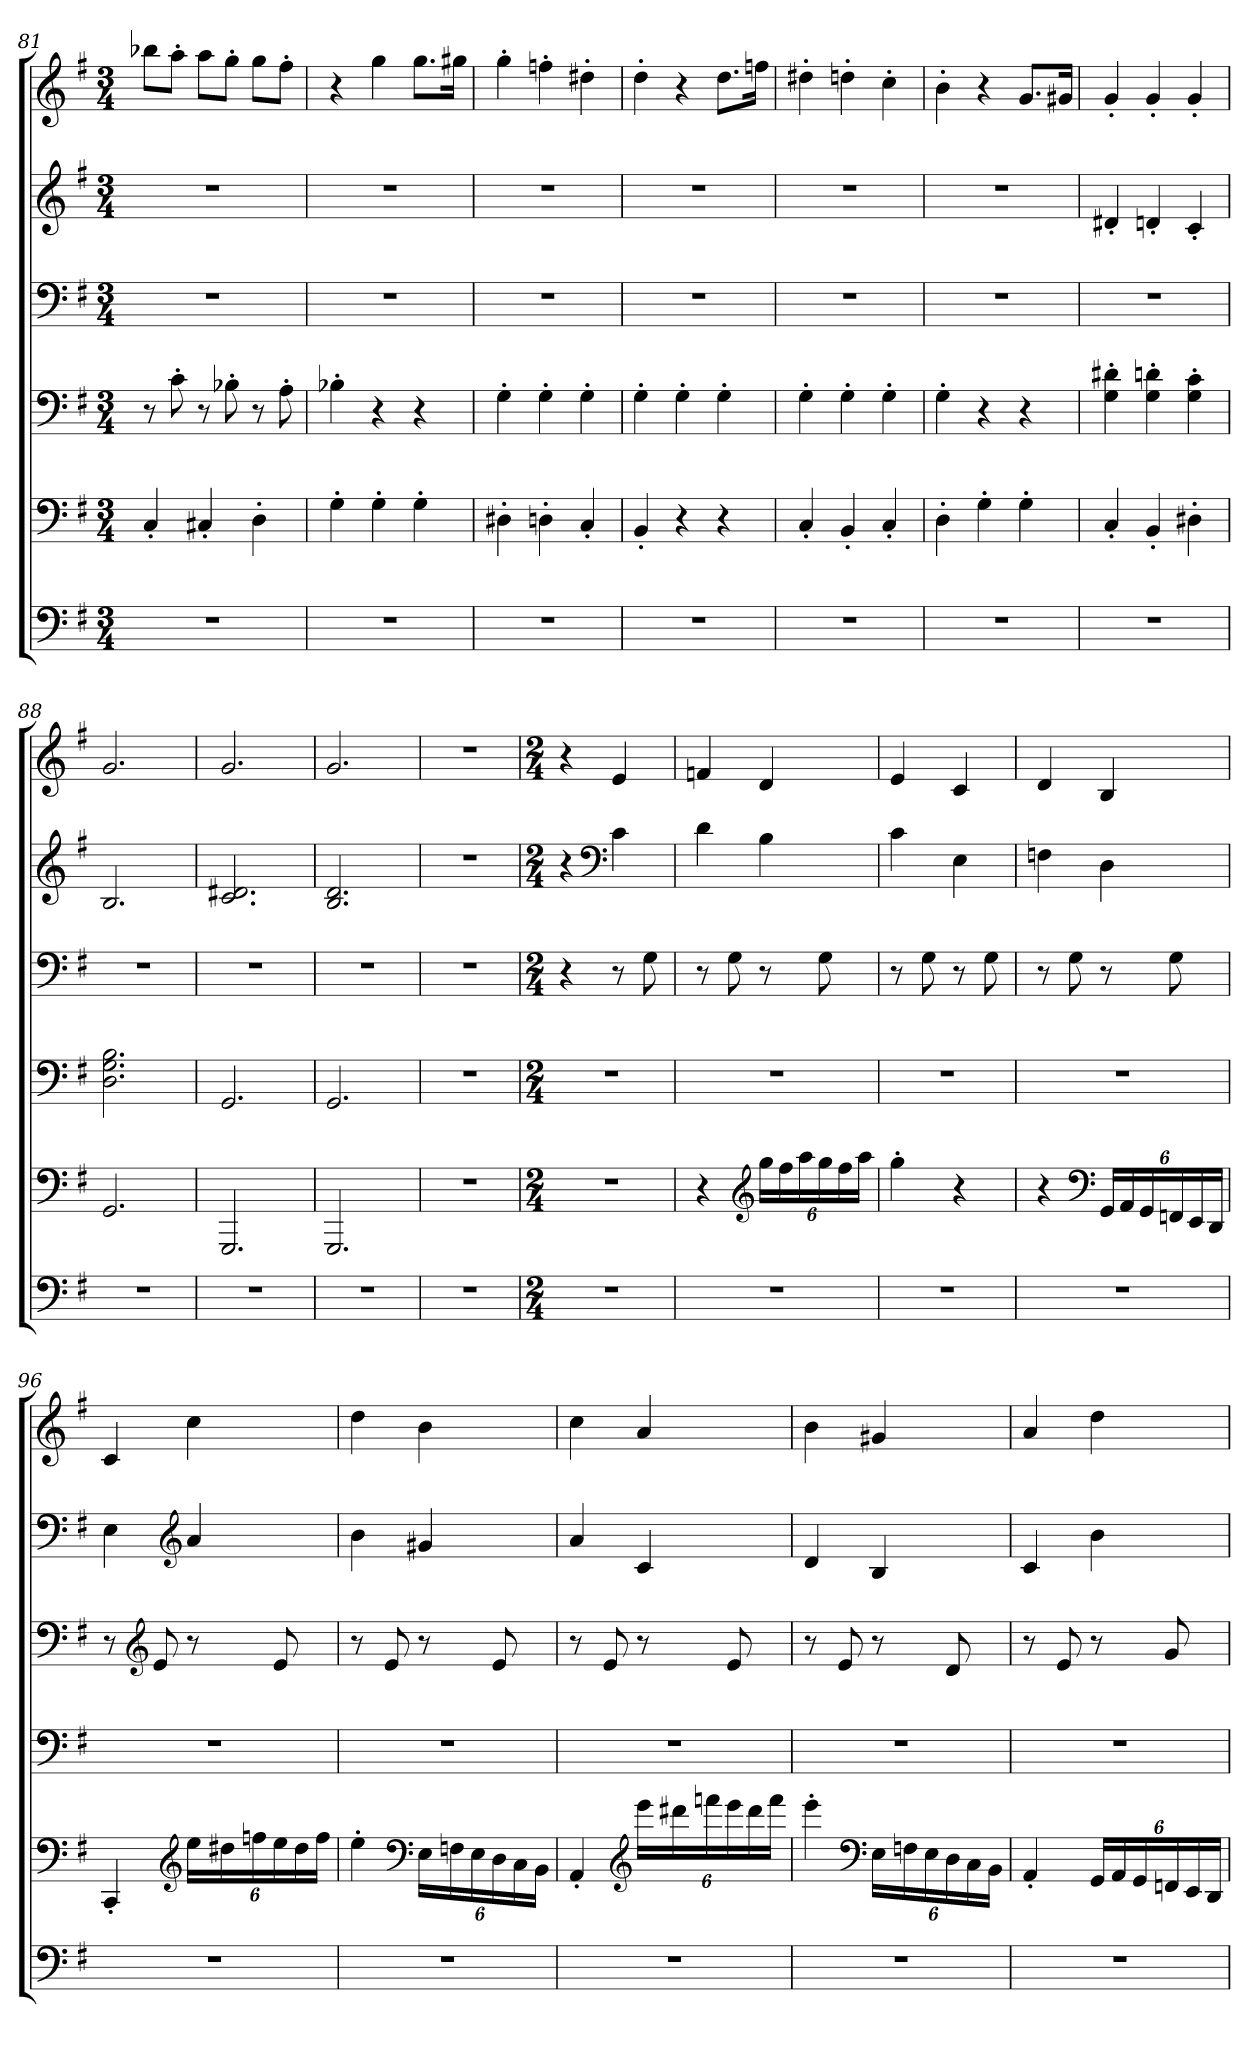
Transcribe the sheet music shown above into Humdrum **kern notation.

**kern	**kern	**kern	**kern	**kern	**kern
*part5	*part5	*part4	*part3	*part2	*part1
*staff6	*staff5	*staff4	*staff3	*staff2	*staff1
*clefF4	*clefF4	*clefF4	*clefF4	*clefG2	*clefG2
*k[f#]	*k[f#]	*k[f#]	*k[f#]	*k[f#]	*k[f#]
*M3/4	*M3/4	*M3/4	*M3/4	*M3/4	*M3/4
*MM114	*MM114	*MM114	*MM114	*MM114	*MM114
=81	=81	=81	=81	=81	=81
2.r	4C'/	8r	2.r	2.r	8bb-X\L
.	.	8c'\	.	.	8aa'\J
.	4C#X'/	8r	.	.	8aa\L
.	.	8B-X'\	.	.	8gg'\J
.	4D'\	8r	.	.	8gg\L
.	.	8A'\	.	.	8ff#'\J
=82	=82	=82	=82	=82	=82
2.r	4G'\	4B-X'\	2.r	2.r	4r
*	*	*	*	*	*MM111
.	4G'\	4r	.	.	4gg\
*	*	*	*	*	*MM114
.	4G'\	4r	.	.	8.gg\L
*	*	*	*	*	*MM112
.	.	.	.	.	16gg#X\Jk
=83	=83	=83	=83	=83	=83
*	*	*	*	*	*MM114
2.r	4D#X'\	4G'\	2.r	2.r	4gg'\
.	4Dn'\	4G'\	.	.	4ffn'\
.	4C'/	4G'\	.	.	4dd#X'\
=84	=84	=84	=84	=84	=84
*	*	*	*	*	*MM111
2.r	4BB'/	4G'\	2.r	2.r	4dd'\
.	4r	4G'\	.	.	4r
*	*	*	*	*	*MM114
.	4r	4G'\	.	.	8.dd\L
*	*	*	*	*	*MM112
.	.	.	.	.	16ffn\Jk
=85	=85	=85	=85	=85	=85
*	*	*	*	*	*MM114
2.r	4C'/	4G'\	2.r	2.r	4dd#X'\
.	4BB'/	4G'\	.	.	4ddn'\
.	4C'/	4G'\	.	.	4cc'\
!!LO:PB:g=z
=86	=86	=86	=86	=86	=86
*	*	*	*	*	*MM111
2.r	4D'\	4G'\	2.r	2.r	4b'\
.	4G'\	4r	.	.	4r
.	4G'\	4r	.	.	8.g/L
*	*	*	*	*	*MM111
.	.	.	.	.	16g#X/Jk
=87	=87	=87	=87	=87	=87
*	*	*	*	*	*MM112
2.r	4C'/	4G\' 4d#X\'	2.r	4d#X'/	4g'/
.	4BB'/	4G\' 4dn\'	.	4dn'/	4g'/
*	*	*	*	*	*MM107
.	4D#X'\	4G\' 4c\'	.	4c'/	4g'/
=88	=88	=88	=88	=88	=88
*	*	*	*	*	*MM109
2.r	2.GG/	2.D\ 2.G\ 2.B\	2.r	2.B/	2.g/
=89	=89	=89	=89	=89	=89
*	*	*	*	*	*MM94
2.r	2.GGG/	2.GG/	2.r	2.c/ 2.d#X/	2.g/
=90	=90	=90	=90	=90	=90
*	*	*	*	*	*MM38
2.r	2.GGG/	2.GG/	2.r	2.B/ 2.d/	2.g/
=91	=91	=91	=91	=91	=91
*	*	*	*	*	*MM96
2.r	2.r	2.r	2.r	2.r	2.r
=92	=92	=92	=92	=92	=92
*M2/4	*M2/4	*M2/4	*M2/4	*M2/4	*M2/4
2r	2r	2r	4r	4r	4r
*	*	*	*	*clefF4	*
.	.	.	8r	4c\	4e/
.	.	.	8G\	.	.
=93	=93	=93	=93	=93	=93
*	*	*	*	*	*MM96
2r	4r	2r	8r	4d\	4fn/
.	.	.	8G\	.	.
*	*clefG2	*	*	*	*
*	*Xbrackettup	*	*	*	*
.	24gg\LL	.	8r	4B\	4d/
.	24ff#\	.	.	.	.
.	24aa\	.	.	.	.
.	24gg\	.	8G\	.	.
.	24ff#\	.	.	.	.
.	24aa\JJ	.	.	.	.
!!LO:LB:g=z
=94	=94	=94	=94	=94	=94
2r	4gg'\	2r	8r	4c\	4e/
.	.	.	8G\	.	.
*	*	*	*	*	*MM96
.	4r	.	8r	4E\	4c/
.	.	.	8G\	.	.
=95	=95	=95	=95	=95	=95
2r	4r	2r	8r	4Fn\	4d/
.	.	.	8G\	.	.
*	*clefF4	*	*	*	*
.	24GG/LL	.	8r	4D\	4B/
.	24AA/	.	.	.	.
.	24GG/	.	.	.	.
.	24FFn/	.	8G\	.	.
.	24EE/	.	.	.	.
.	24DD/JJ	.	.	.	.
=96	=96	=96	=96	=96	=96
2r	4CC'/	2r	8r	4E\	4c/
*	*	*	*clefG2	*	*
.	.	.	8e/	.	.
*	*clefG2	*	*	*clefG2	*
*	*	*	*	*	*MM96
.	24ee\LL	.	8r	4a/	4cc\
.	24dd#X\	.	.	.	.
.	24ffn\	.	.	.	.
.	24ee\	.	8e/	.	.
.	24dd#\	.	.	.	.
.	24ff\JJ	.	.	.	.
=97	=97	=97	=97	=97	=97
*	*	*	*	*	*MM96
2r	4ee'\	2r	8r	4b\	4dd\
.	.	.	8e/	.	.
*	*clefF4	*	*	*	*
.	24E\LL	.	8r	4g#X/	4b\
.	24Fn\	.	.	.	.
.	24E\	.	.	.	.
.	24D\	.	8e/	.	.
.	24C\	.	.	.	.
.	24BB\JJ	.	.	.	.
!!LO:PB:g=z
=98	=98	=98	=98	=98	=98
2r	4AA'/	2r	8r	4a/	4cc\
.	.	.	8e/	.	.
*	*clefG2	*	*	*	*
*	*	*	*	*	*MM96
.	24eee\LL	.	8r	4c/	4a/
.	24ddd#X\	.	.	.	.
.	24fffn\	.	.	.	.
.	24eee\	.	8e/	.	.
.	24ddd#\	.	.	.	.
.	24fff\JJ	.	.	.	.
=99	=99	=99	=99	=99	=99
2r	4eee'\	2r	8r	4d/	4b\
.	.	.	8e/	.	.
*	*clefF4	*	*	*	*
.	24E\LL	.	8r	4B/	4g#X/
.	24Fn\	.	.	.	.
.	24E\	.	.	.	.
.	24D\	.	8d/	.	.
.	24C\	.	.	.	.
.	24BB\JJ	.	.	.	.
=100	=100	=100	=100	=100	=100
2r	4AA'/	2r	8r	4c/	4a/
.	.	.	8e/	.	.
.	24GG/LL	.	8r	4b\	4dd\
.	24AA/	.	.	.	.
.	24GG/	.	.	.	.
.	24FFn/	.	8g/	.	.
.	24EE/	.	.	.	.
.	24DD/JJ	.	.	.	.
=	=	=	=	=	=
*-	*-	*-	*-	*-	*-
